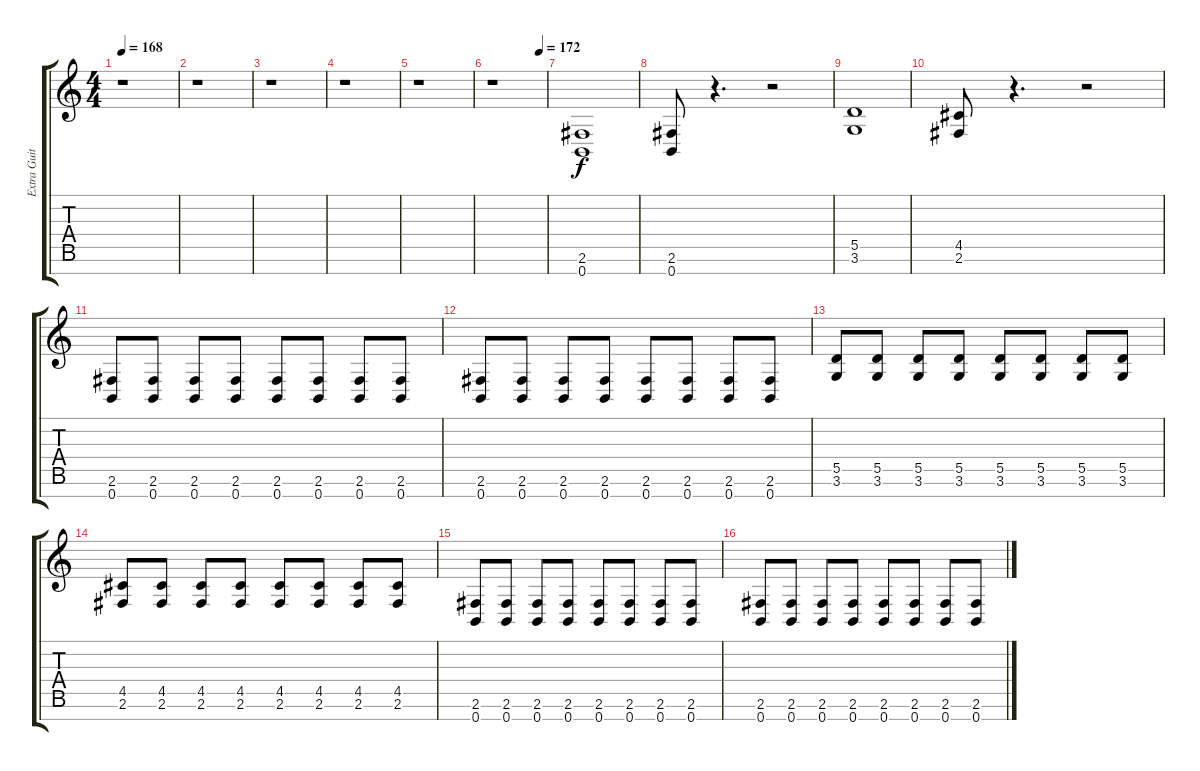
\track ("Extra Guitar" "Extra Guit") {instrument distortionguitar}
\staff {score tabs}
\tuning (E4 B3 G3 D3 A2 E2 B1) {hide}
\ts (4 4)
\tempo 168
\clef g2
\ks c
r.1{dy f} |
r.1 |
r.1 |
r.1 |
r.1 |
\tempo (172 0.875)
r.1 |
(2.6 0.7).1 |
(2.6 0.7).8 r.4{d} r.2 |
(5.5 3.6).1 |
(4.5 2.6).8 r.4{d} r.2 |
(2.6 0.7).8 (2.6 0.7).8 (2.6 0.7).8 (2.6 0.7).8 (2.6 0.7).8 (2.6 0.7).8 (2.6 0.7).8 (2.6 0.7).8 |
(2.6 0.7).8 (2.6 0.7).8 (2.6 0.7).8 (2.6 0.7).8 (2.6 0.7).8 (2.6 0.7).8 (2.6 0.7).8 (2.6 0.7).8 |
(5.5 3.6).8 (5.5 3.6).8 (5.5 3.6).8 (5.5 3.6).8 (5.5 3.6).8 (5.5 3.6).8 (5.5 3.6).8 (5.5 3.6).8 |
(4.5 2.6).8 (4.5 2.6).8 (4.5 2.6).8 (4.5 2.6).8 (4.5 2.6).8 (4.5 2.6).8 (4.5 2.6).8 (4.5 2.6).8 |
(2.6 0.7).8 (2.6 0.7).8 (2.6 0.7).8 (2.6 0.7).8 (2.6 0.7).8 (2.6 0.7).8 (2.6 0.7).8 (2.6 0.7).8 |
(2.6 0.7).8 (2.6 0.7).8 (2.6 0.7).8 (2.6 0.7).8 (2.6 0.7).8 (2.6 0.7).8 (2.6 0.7).8 (2.6 0.7).8
